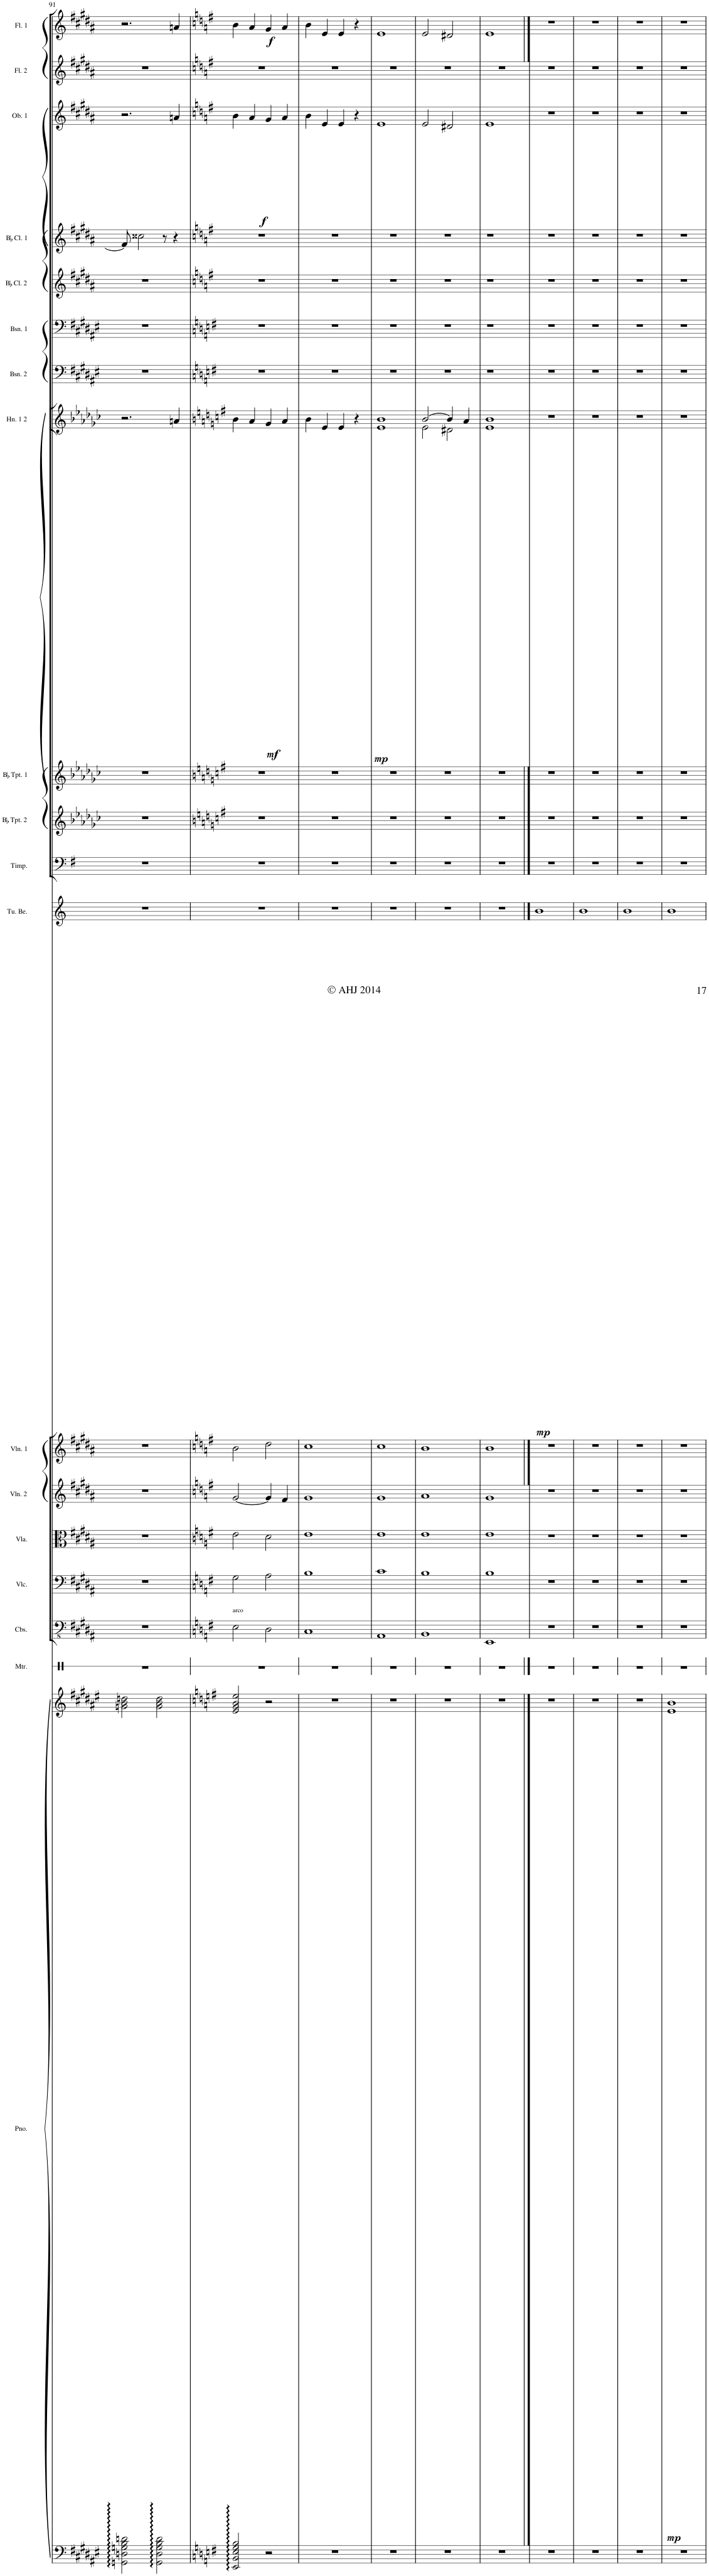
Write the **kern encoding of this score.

**kern	**kern	**dynam	**kern	**kern	**kern	**kern	**kern	**kern	**kern	**dynam	**kern	**kern	**kern	**kern	**dynam	**kern	**kern	**kern	**kern	**kern	**dynam	**kern	**kern	**dynam
*part19	*part19	*part19	*part18	*part17	*part16	*part15	*part14	*part13	*part12	*part12	*part11	*part10	*part9	*part8	*part8	*part7	*part6	*part5	*part4	*part3	*part3	*part2	*part1	*part1
*staff20	*staff19	*staff19/20	*staff18	*staff17	*staff16	*staff15	*staff14	*staff13	*staff12	*staff12	*staff11	*staff10	*staff9	*staff8	*staff8	*staff7	*staff6	*staff5	*staff4	*staff3	*staff3	*staff2	*staff1	*staff1
*I"Piano	*	*	*I"Metronome	*I"Contrabass	*I"Violoncello	*I"Viola	*I"Violin 2	*I"Violin 1	*I"Tubular Bells	*	*I"Timpani	*I"BaccidentalFlat Trumpet 2	*I"BaccidentalFlat Trumpet 1	*I"Horn 1 2	*	*I"Bassoon 2	*I"Bassoon 1	*I"BaccidentalFlat Clarinet 2	*I"BaccidentalFlat Clarinet 1	*I"Oboe 1	*	*I"Flute 2	*I"Flute 1	*
*I'Pno.	*	*	*I'Mtr.	*I'Cbs.	*I'Vlc.	*I'Vla.	*I'Vln. 2	*I'Vln. 1	*I'Tu. Be.	*	*I'Timp.	*I'BaccidentalFlat Tpt. 2	*I'BaccidentalFlat Tpt. 1	*I'Hn. 1 2	*	*I'Bsn. 2	*I'Bsn. 1	*I'BaccidentalFlat Cl. 2	*I'BaccidentalFlat Cl. 1	*I'Ob. 1	*	*I'Fl. 2	*I'Fl. 1	*
!!LO:PB:g=z
*clefF4	*clefG2	*	*clefX	*clefFv4	*clefF4	*clefC3	*clefG2	*clefG2	*clefG2	*	*clefF4	*clefG2	*clefG2	*clefG2	*	*clefF4	*clefF4	*clefG2	*clefG2	*clefG2	*	*clefG2	*clefG2	*
*	*	*	*	*	*	*	*	*	*	*	*	*ITrd1c2	*ITrd1c2	*ITrd4c7	*	*	*	*ITrd1c2	*ITrd1c2	*	*	*	*	*
*k[f#c#g#d#a#e#]	*k[f#c#g#d#a#e#]	*	*k[]	*k[f#c#g#d#a#]	*k[f#c#g#d#a#]	*k[f#c#g#d#a#]	*k[f#c#g#d#a#]	*k[f#c#g#d#a#]	*k[]	*	*k[f#]	*k[b-e-a-d-g-c-]	*k[b-e-a-d-g-c-]	*k[b-e-a-d-g-c-]	*	*k[f#c#g#d#a#e#]	*k[f#c#g#d#a#e#]	*k[f#c#g#d#a#]	*k[f#c#g#d#a#]	*k[f#c#g#d#a#]	*	*k[f#c#g#d#a#]	*k[f#c#g#d#a#]	*
*M4/4	*M4/4	*	*M4/4	*M4/4	*M4/4	*M4/4	*M4/4	*M4/4	*M4/4	*	*M4/4	*M4/4	*M4/4	*M4/4	*	*M4/4	*M4/4	*M4/4	*M4/4	*M4/4	*	*M4/4	*M4/4	*
=91	=91	=91	=91	=91	=91	=91	=91	=91	=91	=91	=91	=91	=91	=91	=91	=91	=91	=91	=91	=91	=91	=91	=91	=91
2GGn\ 2Dn\ 2Gn\ 2B\ 2dn\	2gn\ 2b\ 2ddn\	.	1r	1r	1r	1r	1r	1r	1r	.	1r	1r	1r	2.r	.	1r	1r	1r	8f##/]	2.r	.	1r	2.r	.
.	.	.	.	.	.	.	.	.	.	.	.	.	.	.	.	.	.	.	2cc##X\	.	.	.	.	.
2GG\ 2D\ 2G\ 2B\ 2d\	2g\ 2b\ 2dd\	.	.	.	.	.	.	.	.	.	.	.	.	.	.	.	.	.	.	.	.	.	.	.
.	.	.	.	.	.	.	.	.	.	.	.	.	.	.	.	.	.	.	8r	.	.	.	.	.
!	!	!	!	!	!	!	!	!	!	!	!	!	!	!	!LO:DY:b	!	!	!	!	!	!LO:DY:b	!	!	!LO:DY:b
.	.	.	.	.	.	.	.	.	.	.	.	.	.	4an/	mf	.	.	.	4r	4an/	f	.	4an/	f
=92	=92	=92	=92	=92	=92	=92	=92	=92	=92	=92	=92	=92	=92	=92	=92	=92	=92	=92	=92	=92	=92	=92	=92	=92
*k[f#]	*k[f#]	*	*	*k[f#]	*k[f#]	*k[f#]	*k[f#]	*k[f#]	*	*	*	*k[f#]	*k[f#]	*k[f#]	*	*k[f#]	*k[f#]	*k[f#]	*k[f#]	*k[f#]	*	*k[f#]	*k[f#]	*
!	!	!	!	!LO:TX:a:t=arco	!	!	!	!	!	!	!	!	!	!	!	!	!	!	!	!	!	!	!	!
2EE/ 2BB/ 2E/ 2G/ 2B/	2e/ 2g/ 2b/ 2ee/	.	1r	2EE\	2G\	2e\	[2g/	2b\	1r	.	1r	1r	1r	4b\	.	1r	1r	1r	1r	4b\	.	1r	4b\	.
.	.	.	.	.	.	.	.	.	.	.	.	.	.	4a/	.	.	.	.	.	4a/	.	.	4a/	.
2r	2r	.	.	2DD\	2A\	2d\	4g/]	2dd\	.	.	.	.	.	4g/	.	.	.	.	.	4g/	.	.	4g/	.
.	.	.	.	.	.	.	4f#/	.	.	.	.	.	.	4a/	.	.	.	.	.	4a/	.	.	4a/	.
=93	=93	=93	=93	=93	=93	=93	=93	=93	=93	=93	=93	=93	=93	=93	=93	=93	=93	=93	=93	=93	=93	=93	=93	=93
1r	1r	.	1r	1CC	1B	1e	1g	1cc	1r	.	1r	1r	1r	4b\	.	1r	1r	1r	1r	4b\	.	1r	4b\	.
.	.	.	.	.	.	.	.	.	.	.	.	.	.	4e/	.	.	.	.	.	4e/	.	.	4e/	.
.	.	.	.	.	.	.	.	.	.	.	.	.	.	4e/	.	.	.	.	.	4e/	.	.	4e/	.
.	.	.	.	.	.	.	.	.	.	.	.	.	.	4r	.	.	.	.	.	4r	.	.	4r	.
=94	=94	=94	=94	=94	=94	=94	=94	=94	=94	=94	=94	=94	=94	=94	=94	=94	=94	=94	=94	=94	=94	=94	=94	=94
*	*	*	*	*	*	*	*	*	*	*	*	*	*	*^	*	*	*	*	*	*	*	*	*	*
!	!	!	!	!	!	!	!	!	!	!	!	!	!	!	!	!LO:DY:b	!	!	!	!	!	!	!	!	!
1r	1r	.	1r	1AAA	1c	1e	1g	1cc	1r	.	1r	1r	1r	1e	1b	mp	1r	1r	1r	1r	1e	.	1r	1e	.
=95	=95	=95	=95	=95	=95	=95	=95	=95	=95	=95	=95	=95	=95	=95	=95	=95	=95	=95	=95	=95	=95	=95	=95	=95	=95
1r	1r	.	1r	1BBB	1B	1e	1a	1b	1r	.	1r	1r	1r	2e\	[2b/	.	1r	1r	1r	1r	2e/	.	1r	2e/	.
.	.	.	.	.	.	.	.	.	.	.	.	.	.	2d#X\	4b/]	.	.	.	.	.	2d#X/	.	.	2d#X/	.
.	.	.	.	.	.	.	.	.	.	.	.	.	.	.	4a/	.	.	.	.	.	.	.	.	.	.
*	*	*	*	*	*	*	*	*	*	*	*	*	*	*v	*v	*	*	*	*	*	*	*	*	*	*
=96	=96	=96	=96	=96	=96	=96	=96	=96	=96	=96	=96	=96	=96	=96	=96	=96	=96	=96	=96	=96	=96	=96	=96	=96
1r	1r	.	1r	1EEE	1B	1e	1g	1b	1r	.	1r	1r	1r	1e 1b	.	1r	1r	1r	1r	1e	.	1r	1e	.
==97	==97	==97	==97	==97	==97	==97	==97	==97	==97	==97	==97	==97	==97	==97	==97	==97	==97	==97	==97	==97	==97	==97	==97	==97
!	!	!	!	!	!	!	!	!	!	!LO:DY:b	!	!	!	!	!	!	!	!	!	!	!	!	!	!
1r	1r	.	1r	1r	1r	1r	1r	1r	1b	mp	1r	1r	1r	1r	.	1r	1r	1r	1r	1r	.	1r	1r	.
=98	=98	=98	=98	=98	=98	=98	=98	=98	=98	=98	=98	=98	=98	=98	=98	=98	=98	=98	=98	=98	=98	=98	=98	=98
1r	1r	.	1r	1r	1r	1r	1r	1r	1b	.	1r	1r	1r	1r	.	1r	1r	1r	1r	1r	.	1r	1r	.
=99	=99	=99	=99	=99	=99	=99	=99	=99	=99	=99	=99	=99	=99	=99	=99	=99	=99	=99	=99	=99	=99	=99	=99	=99
1r	1r	.	1r	1r	1r	1r	1r	1r	1b	.	1r	1r	1r	1r	.	1r	1r	1r	1r	1r	.	1r	1r	.
=100	=100	=100	=100	=100	=100	=100	=100	=100	=100	=100	=100	=100	=100	=100	=100	=100	=100	=100	=100	=100	=100	=100	=100	=100
!	!	!LO:DY:b	!	!	!	!	!	!	!	!	!	!	!	!	!	!	!	!	!	!	!	!	!	!
1r	1e 1b	mp	1r	1r	1r	1r	1r	1r	1b	.	1r	1r	1r	1r	.	1r	1r	1r	1r	1r	.	1r	1r	.
=	=	=	=	=	=	=	=	=	=	=	=	=	=	=	=	=	=	=	=	=	=	=	=	=
*-	*-	*-	*-	*-	*-	*-	*-	*-	*-	*-	*-	*-	*-	*-	*-	*-	*-	*-	*-	*-	*-	*-	*-	*-
